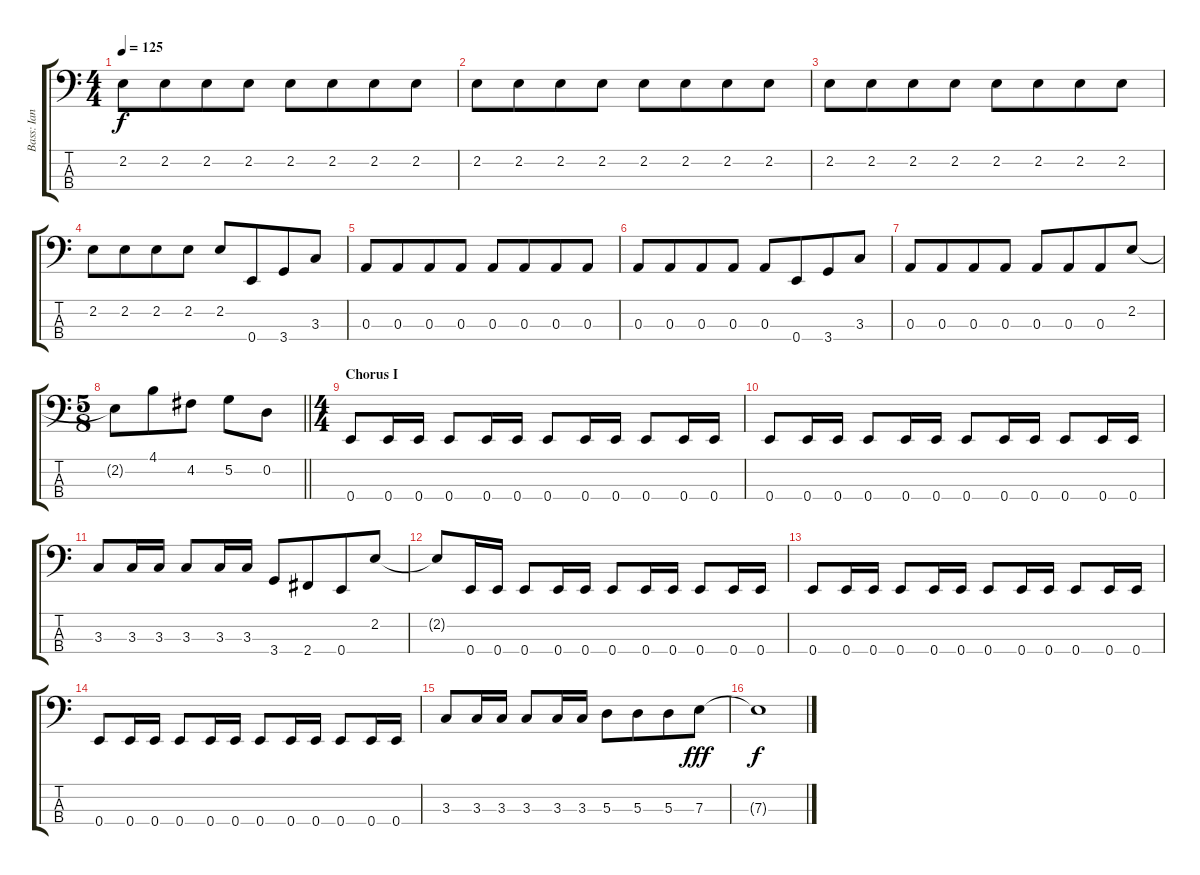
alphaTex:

\track ("Bass: Ian" "Bass: Ian") {instrument electricbassfinger}
\staff {score tabs}
\tuning (G2 D2 A1 E1) {hide}
\ts (4 4)
\tempo 125
\clef f4
\ks c
2.2.8{dy f} 2.2.8{beam merge} 2.2.8 2.2.8 2.2.8 2.2.8{beam merge} 2.2.8 2.2.8 |
2.2.8 2.2.8{beam merge} 2.2.8 2.2.8 2.2.8 2.2.8{beam merge} 2.2.8 2.2.8 |
2.2.8 2.2.8{beam merge} 2.2.8 2.2.8 2.2.8 2.2.8{beam merge} 2.2.8 2.2.8 |
2.2.8 2.2.8{beam merge} 2.2.8 2.2.8 2.2.8 0.4.8{beam merge} 3.4.8 3.3.8 |
0.3.8 0.3.8{beam merge} 0.3.8 0.3.8 0.3.8 0.3.8{beam merge} 0.3.8 0.3.8 |
0.3.8 0.3.8{beam merge} 0.3.8 0.3.8 0.3.8 0.4.8{beam merge} 3.4.8 3.3.8 |
0.3.8 0.3.8{beam merge} 0.3.8 0.3.8 0.3.8 0.3.8{beam merge} 0.3.8 2.2.8 |
\ts (5 8)
\barLineRight lightlight
2.2{t}.8 4.1.8 4.2.8 5.2.8 0.2.8 |
\ts (4 4)
\section ("" "Chorus I")
0.4.8 0.4.16 0.4.16 0.4.8 0.4.16 0.4.16 0.4.8 0.4.16 0.4.16 0.4.8 0.4.16 0.4.16 |
0.4.8 0.4.16 0.4.16 0.4.8 0.4.16 0.4.16 0.4.8 0.4.16 0.4.16 0.4.8 0.4.16 0.4.16 |
3.3.8 3.3.16 3.3.16 3.3.8 3.3.16 3.3.16 3.4.8 2.4.8{beam merge} 0.4.8 2.2.8 |
2.2{t}.8 0.4.16 0.4.16 0.4.8 0.4.16 0.4.16 0.4.8 0.4.16 0.4.16 0.4.8 0.4.16 0.4.16 |
0.4.8 0.4.16 0.4.16 0.4.8 0.4.16 0.4.16 0.4.8 0.4.16 0.4.16 0.4.8 0.4.16 0.4.16 |
0.4.8 0.4.16 0.4.16 0.4.8 0.4.16 0.4.16 0.4.8 0.4.16 0.4.16 0.4.8 0.4.16 0.4.16 |
3.3.8 3.3.16 3.3.16 3.3.8 3.3.16 3.3.16 5.3.8 5.3.8{beam merge} 5.3.8 7.3.8{dy fff} |
7.3{t}.1{dy f}
